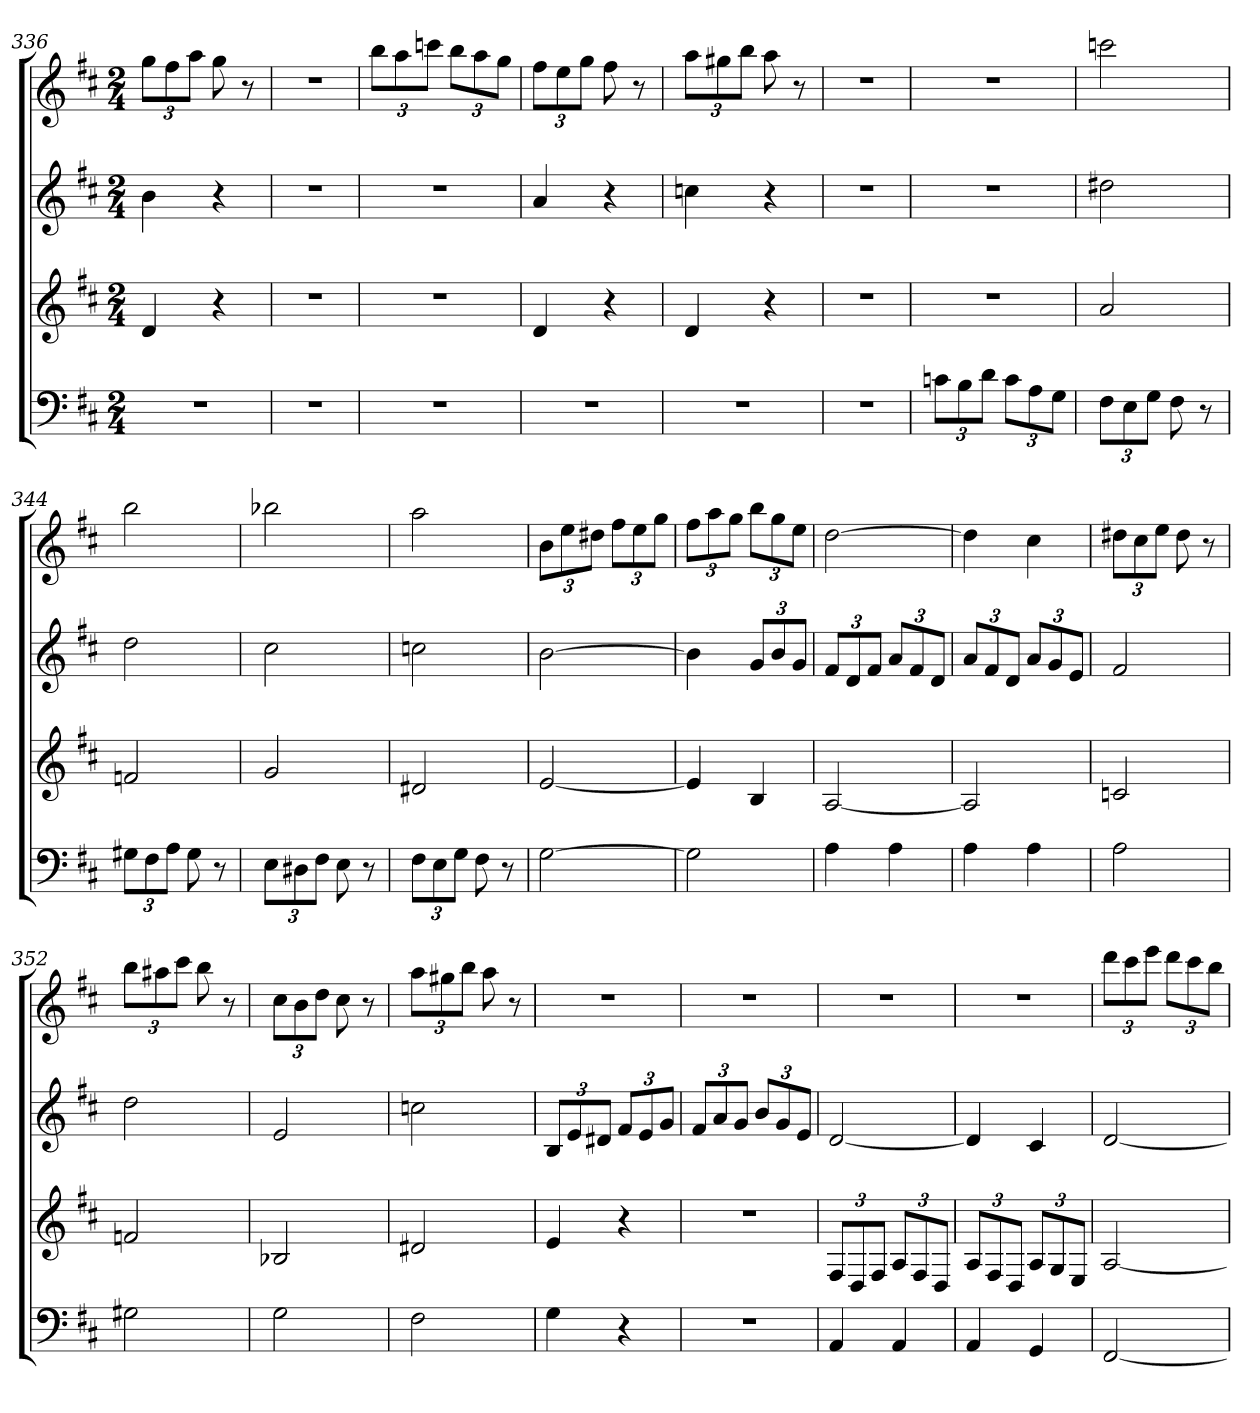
**kern	**kern	**kern	**kern
*part4	*part3	*part2	*part1
*staff4	*staff3	*staff2	*staff1
*k[f#c#]	*k[f#c#]	*k[f#c#]	*k[f#c#]
*D:	*D:	*D:	*D:
*M2/4	*M2/4	*M2/4	*M2/4
=336	=336	=336	=336
2r	4d	4b	12ggL
.	.	.	12ff#
.	.	.	12aaJ
.	4r	4r	8gg
.	.	.	8r
=337	=337	=337	=337
2r	2r	2r	2r
=338	=338	=338	=338
2r	2r	2r	12bbL
.	.	.	12aa
.	.	.	12cccnJ
.	.	.	12bbL
.	.	.	12aa
.	.	.	12ggJ
=339	=339	=339	=339
2r	4d	4a	12ff#L
.	.	.	12ee
.	.	.	12ggJ
.	4r	4r	8ff#
.	.	.	8r
=340	=340	=340	=340
2r	4d	4ccn	12aaL
.	.	.	12gg#X
.	.	.	12bbJ
.	4r	4r	8aa
.	.	.	8r
=341	=341	=341	=341
2r	2r	2r	2r
=342	=342	=342	=342
12cnL	2r	2r	2r
12B	.	.	.
12dJ	.	.	.
12cL	.	.	.
12A	.	.	.
12GJ	.	.	.
=343	=343	=343	=343
12F#L	2a	2dd#X	2cccn
12E	.	.	.
12GJ	.	.	.
8F#	.	.	.
8r	.	.	.
=344	=344	=344	=344
12G#XL	2fn	2dd	2bb
12F#	.	.	.
12AJ	.	.	.
8G#	.	.	.
8r	.	.	.
=345	=345	=345	=345
12EL	2g	2cc#	2bb-X
12D#X	.	.	.
12F#J	.	.	.
8E	.	.	.
8r	.	.	.
=346	=346	=346	=346
12F#L	2d#X	2ccn	2aa
12E	.	.	.
12GJ	.	.	.
8F#	.	.	.
8r	.	.	.
=347	=347	=347	=347
[2G	[2e	[2b	12bL
.	.	.	12ee
.	.	.	12dd#XJ
.	.	.	12ff#L
.	.	.	12ee
.	.	.	12ggJ
=348	=348	=348	=348
2G]	4e]	4b]	12ff#L
.	.	.	12aa
.	.	.	12ggJ
.	4B	12gL	12bbL
.	.	12b	12gg
.	.	12gJ	12eeJ
=349	=349	=349	=349
4A	[2A	12f#L	[2dd
.	.	12d	.
.	.	12f#J	.
4A	.	12aL	.
.	.	12f#	.
.	.	12dJ	.
=350	=350	=350	=350
4A	2A]	12aL	4dd]
.	.	12f#	.
.	.	12dJ	.
4A	.	12aL	4cc#
.	.	12g	.
.	.	12eJ	.
=351	=351	=351	=351
2A	2cn	2f#	12dd#XL
.	.	.	12cc#
.	.	.	12eeJ
.	.	.	8dd#
.	.	.	8r
=352	=352	=352	=352
2G#X	2fn	2dd	12bbL
.	.	.	12aa#X
.	.	.	12ccc#J
.	.	.	8bb
.	.	.	8r
=353	=353	=353	=353
2G	2B-X	2e	12cc#L
.	.	.	12b
.	.	.	12ddJ
.	.	.	8cc#
.	.	.	8r
=354	=354	=354	=354
2F#	2d#X	2ccn	12aaL
.	.	.	12gg#X
.	.	.	12bbJ
.	.	.	8aa
.	.	.	8r
=355	=355	=355	=355
4G	4e	12BL	2r
.	.	12e	.
.	.	12d#XJ	.
4r	4r	12f#L	.
.	.	12e	.
.	.	12gJ	.
=356	=356	=356	=356
2r	2r	12f#L	2r
.	.	12a	.
.	.	12gJ	.
.	.	12bL	.
.	.	12g	.
.	.	12eJ	.
=357	=357	=357	=357
4AA	12F#L	[2d	2r
.	12D	.	.
.	12F#J	.	.
4AA	12AL	.	.
.	12F#	.	.
.	12DJ	.	.
=358	=358	=358	=358
4AA	12AL	4d]	2r
.	12F#	.	.
.	12DJ	.	.
4GG	12AL	4c#	.
.	12G	.	.
.	12EJ	.	.
=359	=359	=359	=359
[2FF#	[2A	[2d	12dddL
.	.	.	12ccc#
.	.	.	12eeeJ
.	.	.	12dddL
.	.	.	12ccc#
.	.	.	12bbJ
=	=	=	=
*-	*-	*-	*-
